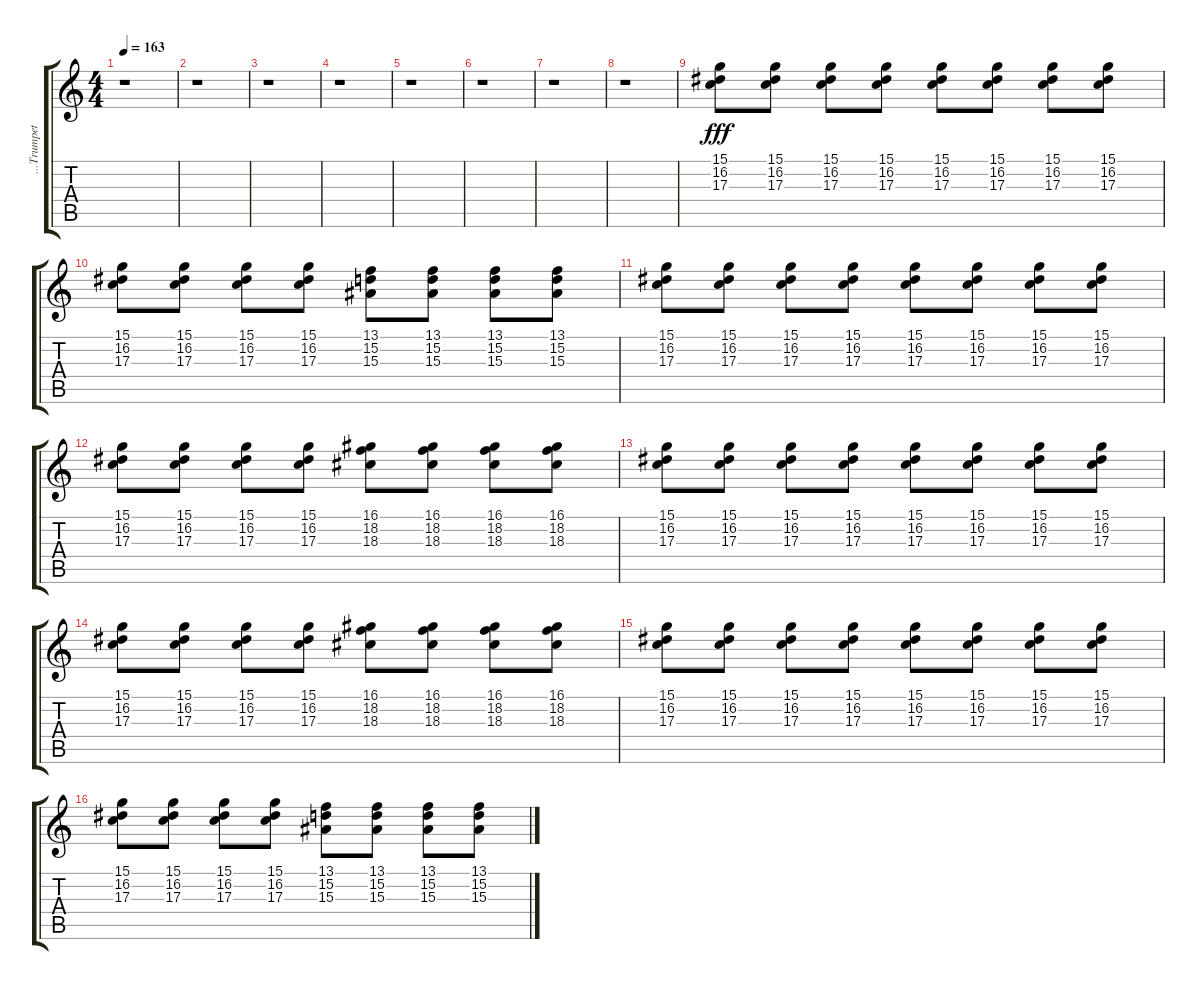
\track ("...Trumpet, I believe..." "...Trumpet") {instrument trumpet}
\staff {score tabs}
\tuning (E4 B3 G3 D3 A2 E2) {hide}
\ts (4 4)
\tempo 163
\clef g2
\ks c
r.1{dy fff} |
r.1 |
r.1 |
r.1 |
r.1 |
r.1 |
r.1 |
r.1 |
(15.1 16.2 17.3).8{volume 10} (15.1 16.2 17.3).8 (15.1 16.2 17.3).8 (15.1 16.2 17.3).8 (15.1 16.2 17.3).8 (15.1 16.2 17.3).8 (15.1 16.2 17.3).8 (15.1 16.2 17.3).8 |
(15.1 16.2 17.3).8 (15.1 16.2 17.3).8 (15.1 16.2 17.3).8 (15.1 16.2 17.3).8 (13.1 15.2 15.3).8 (13.1 15.2 15.3).8 (13.1 15.2 15.3).8 (13.1 15.2 15.3).8 |
(15.1 16.2 17.3).8 (15.1 16.2 17.3).8 (15.1 16.2 17.3).8 (15.1 16.2 17.3).8 (15.1 16.2 17.3).8 (15.1 16.2 17.3).8 (15.1 16.2 17.3).8 (15.1 16.2 17.3).8 |
(15.1 16.2 17.3).8 (15.1 16.2 17.3).8 (15.1 16.2 17.3).8 (15.1 16.2 17.3).8 (16.1 18.2 18.3).8 (16.1 18.2 18.3).8 (16.1 18.2 18.3).8 (16.1 18.2 18.3).8 |
(15.1 16.2 17.3).8 (15.1 16.2 17.3).8 (15.1 16.2 17.3).8 (15.1 16.2 17.3).8 (15.1 16.2 17.3).8 (15.1 16.2 17.3).8 (15.1 16.2 17.3).8 (15.1 16.2 17.3).8 |
(15.1 16.2 17.3).8 (15.1 16.2 17.3).8 (15.1 16.2 17.3).8 (15.1 16.2 17.3).8 (16.1 18.2 18.3).8 (16.1 18.2 18.3).8 (16.1 18.2 18.3).8 (16.1 18.2 18.3).8 |
(15.1 16.2 17.3).8 (15.1 16.2 17.3).8 (15.1 16.2 17.3).8 (15.1 16.2 17.3).8 (15.1 16.2 17.3).8 (15.1 16.2 17.3).8 (15.1 16.2 17.3).8 (15.1 16.2 17.3).8 |
(15.1 16.2 17.3).8 (15.1 16.2 17.3).8 (15.1 16.2 17.3).8 (15.1 16.2 17.3).8 (13.1 15.2 15.3).8 (13.1 15.2 15.3).8 (13.1 15.2 15.3).8 (13.1 15.2 15.3).8
